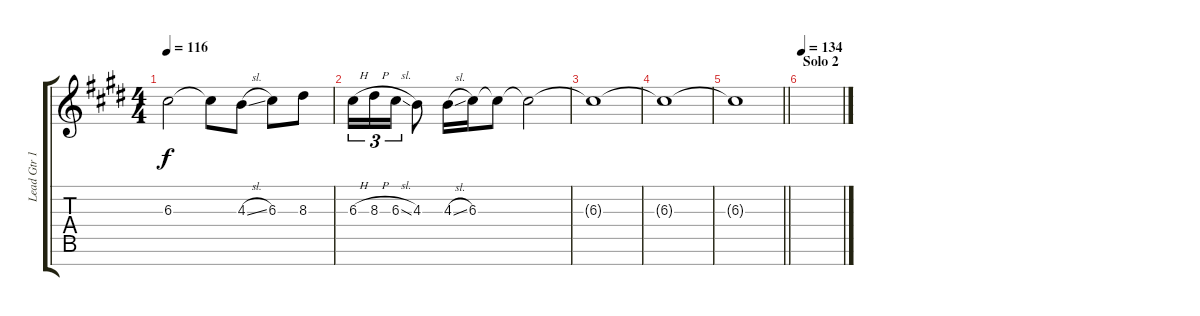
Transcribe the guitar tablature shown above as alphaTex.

\track ("Lead Gtr 1" "Lead Gtr 1") {instrument distortionguitar}
\staff {score tabs}
\tuning (E4 B3 G3 D3 A2 E2 B1) {hide}
\ts (4 4)
\tempo 116
\clef g2
\ks c#minor
6.3{t}.2{dy f} 6.3{t}.8 4.3{sl}.8 6.3.8 8.3.8 |
6.3{h}.16{tu (3 2)} 8.3{h}.16{tu (3 2)} 6.3{sl}.16{tu (3 2)} 4.3.8 4.3{sl}.16 6.3.16 6.3{t}.8 6.3{t}.2 |
6.3{t}.1 |
6.3{t}.1 |
\barLineRight lightlight
6.3{t}.1 |
\section ("" "Solo 2")
\tempo 134
